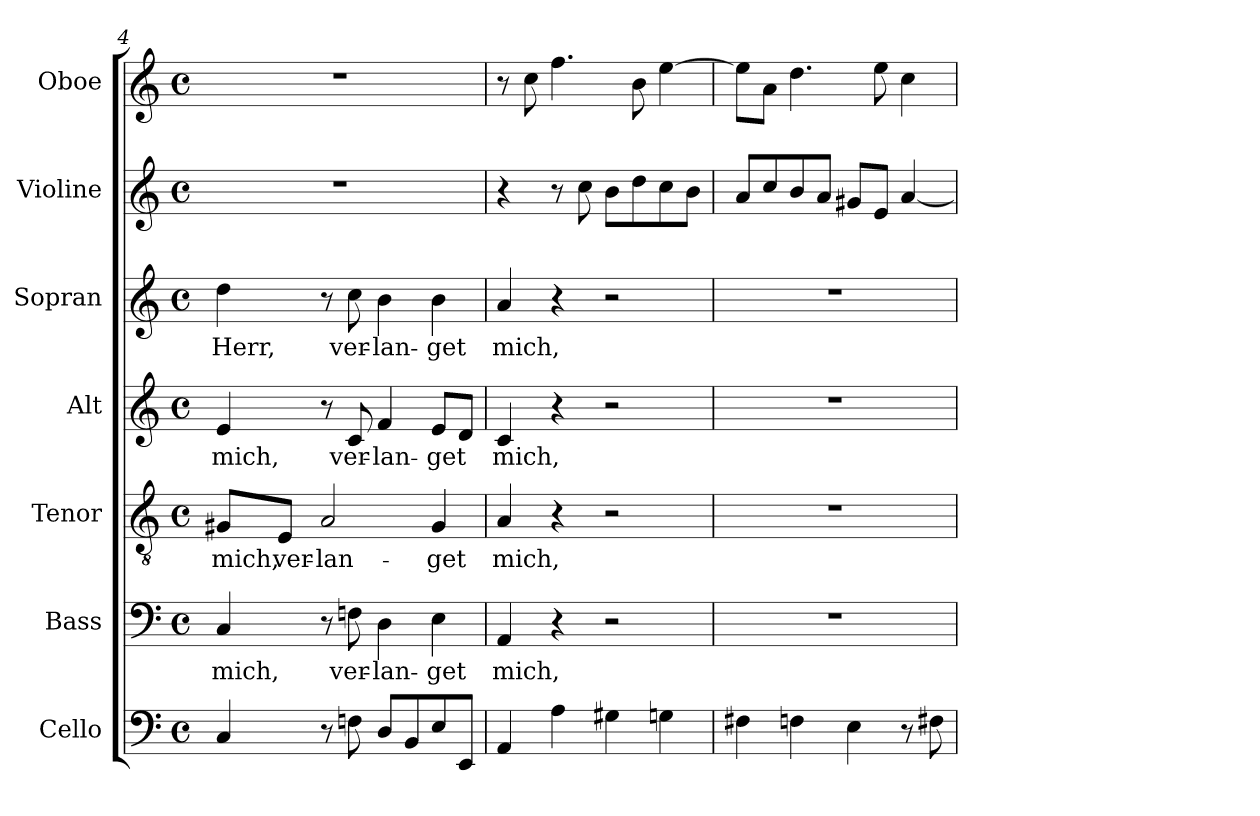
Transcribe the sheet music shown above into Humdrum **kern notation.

**kern	**kern	**text	**kern	**text	**kern	**text	**kern	**text	**kern	**kern
*part7	*part6	*part6	*part5	*part5	*part4	*part4	*part3	*part3	*part2	*part1
*staff7	*staff6	*staff6	*staff5	*staff5	*staff4	*staff4	*staff3	*staff3	*staff2	*staff1
*I"Cello	*I"Bass	*	*I"Tenor	*	*I"Alt	*	*I"Sopran	*	*I"Violine	*I"Oboe
*	*I'B.	*	*I'T.	*	*I'A.	*	*I'S.	*	*I'Vln. 1	*I'Ob.
*clefF4	*clefF4	*	*clefGv2	*	*clefG2	*	*clefG2	*	*clefG2	*clefG2
*	*	*	*ITrd7c12	*	*	*	*	*	*	*
*k[]	*k[]	*	*k[]	*	*k[]	*	*k[]	*	*k[]	*k[]
*C:	*C:	*	*C:	*	*C:	*	*C:	*	*C:	*C:
*M4/4	*M4/4	*	*M4/4	*	*M4/4	*	*M4/4	*	*M4/4	*M4/4
*met(c)	*met(c)	*	*met(c)	*	*met(c)	*	*met(c)	*	*met(c)	*met(c)
=4	=4	=4	=4	=4	=4	=4	=4	=4	=4	=4
!	!	!LO:LY:b:color=#000000	!	!	!	!	!	!	!	!
!	!	!	!	!LO:LY:b:color=#000000	!	!	!	!	!	!
!	!	!	!	!	!	!LO:LY:b:color=#000000	!	!	!	!
!	!	!	!	!	!	!	!	!LO:LY:b:color=#000000	!	!
4Ci/	4Ci/	mich,	8GG#Xi/L	mich,	4ei/	mich,	4ddi\	Herr,	1r	1r
!	!	!	!	!LO:LY:b:color=#000000	!	!	!	!	!	!
.	.	.	8EEi/J	ver-	.	.	.	.	.	.
!	!	!	!	!LO:LY:b:color=#000000	!	!	!	!	!	!
8r	8r	.	2AAi/	-lan-	8r	.	8r	.	.	.
!	!	!LO:LY:b:color=#000000	!	!	!	!	!	!	!	!
!	!	!	!	!	!	!LO:LY:b:color=#000000	!	!	!	!
!	!	!	!	!	!	!	!	!LO:LY:b:color=#000000	!	!
8Fni\	8Fni\	ver-	.	.	8ci/	ver-	8cci\	ver-	.	.
!	!	!LO:LY:b:color=#000000	!	!	!	!	!	!	!	!
!	!	!	!	!	!	!LO:LY:b:color=#000000	!	!	!	!
!	!	!	!	!	!	!	!	!LO:LY:b:color=#000000	!	!
8Di/L	4Di\	-lan-	.	.	4fi/	-lan-	4bi\	-lan-	.	.
8BBi/	.	.	.	.	.	.	.	.	.	.
!	!	!LO:LY:b:color=#000000	!	!	!	!	!	!	!	!
!	!	!	!	!LO:LY:b:color=#000000	!	!	!	!	!	!
!	!	!	!	!	!	!LO:LY:b:color=#000000	!	!	!	!
!	!	!	!	!	!	!	!	!LO:LY:b:color=#000000	!	!
8Ei/	4Ei\	-get	4GG#i/	-get	8ei/L	-get	4bi\	-get	.	.
8EEi/J	.	.	.	.	8di/J	.	.	.	.	.
!!LO:PB:g=z
=5	=5	=5	=5	=5	=5	=5	=5	=5	=5	=5
!	!	!LO:LY:b:color=#000000	!	!	!	!	!	!	!	!
!	!	!	!	!LO:LY:b:color=#000000	!	!	!	!	!	!
!	!	!	!	!	!	!LO:LY:b:color=#000000	!	!	!	!
!	!	!	!	!	!	!	!	!LO:LY:b:color=#000000	!	!
4AAi/	4AAi/	mich,	4AAi/	mich,	4ci/	mich,	4ai/	mich,	4r	8r
.	.	.	.	.	.	.	.	.	.	8cci\
4Ai\	4r	.	4r	.	4r	.	4r	.	8r	4.ffi\
.	.	.	.	.	.	.	.	.	8cci\	.
4G#Xi\	2r	.	2r	.	2r	.	2r	.	8bi\L	.
.	.	.	.	.	.	.	.	.	8ddi\	8bi\
4Gni\	.	.	.	.	.	.	.	.	8cci\	[>4eei\
.	.	.	.	.	.	.	.	.	8bi\J	.
=6	=6	=6	=6	=6	=6	=6	=6	=6	=6	=6
4F#Xi\	1r	.	1r	.	1r	.	1r	.	8ai/L	8eei\L]
.	.	.	.	.	.	.	.	.	8cci/	8ai\J
4Fni\	.	.	.	.	.	.	.	.	8bi/	4.ddi\
.	.	.	.	.	.	.	.	.	8ai/J	.
4Ei\	.	.	.	.	.	.	.	.	8g#Xi/L	.
.	.	.	.	.	.	.	.	.	8ei/J	8eei\
8r	.	.	.	.	.	.	.	.	[<4ai/	4cci\
8F#Xi\	.	.	.	.	.	.	.	.	.	.
=	=	=	=	=	=	=	=	=	=	=
*-	*-	*-	*-	*-	*-	*-	*-	*-	*-	*-
